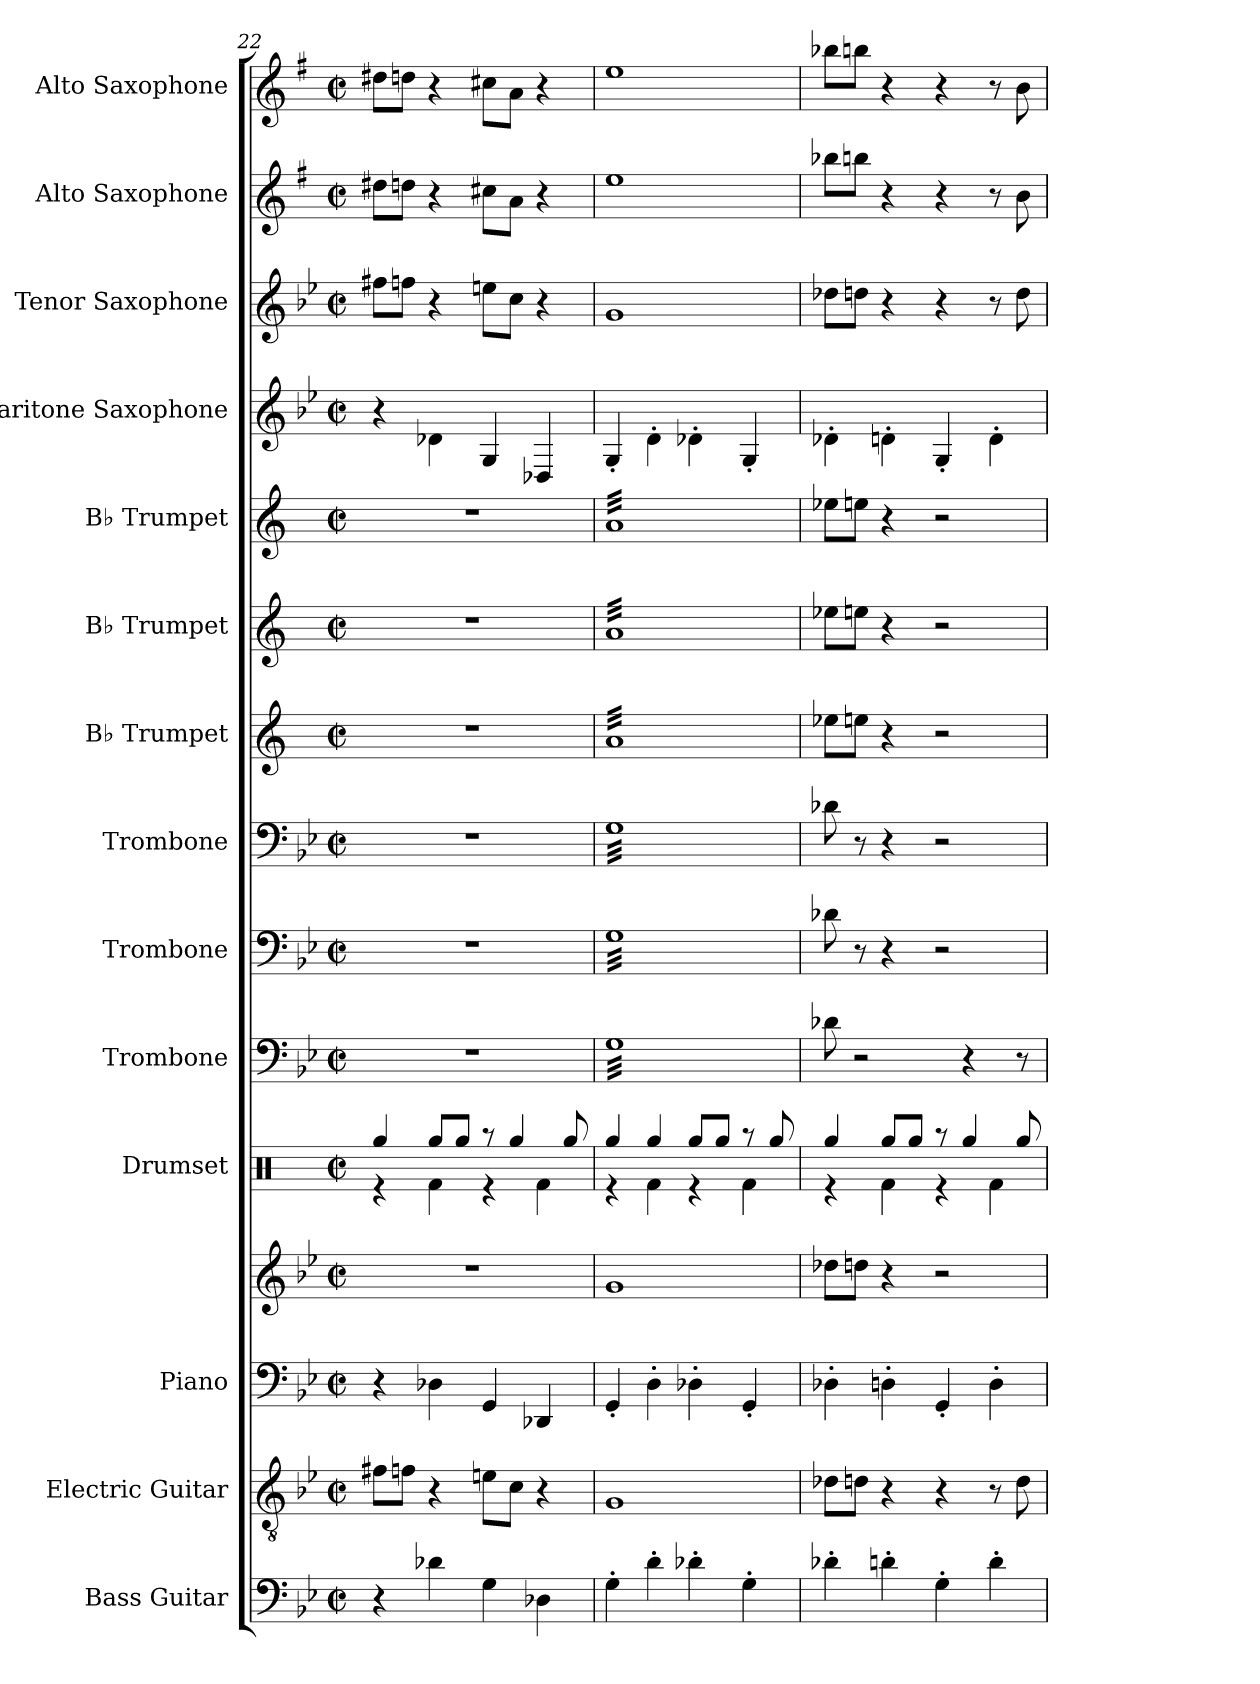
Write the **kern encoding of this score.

**kern	**kern	**kern	**kern	**kern	**kern	**kern	**kern	**kern	**kern	**kern	**kern	**kern	**kern	**kern
*part14	*part13	*part12	*part12	*part11	*part10	*part9	*part8	*part7	*part6	*part5	*part4	*part3	*part2	*part1
*staff15	*staff14	*staff13	*staff12	*staff11	*staff10	*staff9	*staff8	*staff7	*staff6	*staff5	*staff4	*staff3	*staff2	*staff1
*I"Bass Guitar	*I"Electric Guitar	*I"Piano	*	*I"Drumset	*I"Trombone	*I"Trombone	*I"Trombone	*I"B♭ Trumpet	*I"B♭ Trumpet	*I"B♭ Trumpet	*I"Baritone Saxophone	*I"Tenor Saxophone	*I"Alto Saxophone	*I"Alto Saxophone
*I'B. Guit.	*I'El. Guit.	*I'Pno.	*	*I'Drs.	*I'Tbn.	*I'Tbn.	*I'Tbn.	*I'B♭ Tpt.	*I'B♭ Tpt.	*I'B♭ Tpt.	*I'Bar. Sax.	*I'T. Sax.	*I'A. Sax.	*I'A. Sax.
*clefF4	*clefGv2	*clefF4	*clefG2	*clefX	*clefF4	*clefF4	*clefF4	*clefG2	*clefG2	*clefG2	*clefG2	*clefG2	*clefG2	*clefG2
*ITrd7c12	*	*	*	*	*	*	*	*ITrd1c2	*ITrd1c2	*ITrd1c2	*ITrd12c21	*ITrd8c14	*ITrd5c9	*ITrd5c9
*k[b-e-]	*k[b-e-]	*k[b-e-]	*k[b-e-]	*k[]	*k[b-e-]	*k[b-e-]	*k[b-e-]	*k[b-e-]	*k[b-e-]	*k[b-e-]	*k[b-e-]	*k[b-e-]	*k[b-e-]	*k[b-e-]
*M2/2	*M2/2	*M2/2	*M2/2	*M2/2	*M2/2	*M2/2	*M2/2	*M2/2	*M2/2	*M2/2	*M2/2	*M2/2	*M2/2	*M2/2
*met(c|)	*met(c|)	*met(c|)	*met(c|)	*met(c|)	*met(c|)	*met(c|)	*met(c|)	*met(c|)	*met(c|)	*met(c|)	*met(c|)	*met(c|)	*met(c|)	*met(c|)
=22	=22	=22	=22	=22	=22	=22	=22	=22	=22	=22	=22	=22	=22	=22
*	*	*	*	*^	*	*	*	*	*	*	*	*	*	*
4r	8f#X\L	4r	1r	4Rgg/	4r	1r	1r	1r	1r	1r	1r	4r	8f#X\L	8f#X\L	8f#X\L
.	8fn\J	.	.	.	.	.	.	.	.	.	.	.	8fn\J	8fn\J	8fn\J
4D-X\	4r	4D-X\	.	8Rgg/L	4Rf\	.	.	.	.	.	.	4D-X\	4r	4r	4r
.	.	.	.	8Rgg/J	.	.	.	.	.	.	.	.	.	.	.
4GG\	8en\L	4GG/	.	8r	4r	.	.	.	.	.	.	4GG/	8en\L	8en\L	8en\L
.	8c\J	.	.	4Rgg/	.	.	.	.	.	.	.	.	8c\J	8c\J	8c\J
4DD-X\	4r	4DD-X/	.	.	4Rf\	.	.	.	.	.	.	4DD-X/	4r	4r	4r
.	.	.	.	8Rgg/	.	.	.	.	.	.	.	.	.	.	.
=23	=23	=23	=23	=23	=23	=23	=23	=23	=23	=23	=23	=23	=23	=23	=23
!	!	!	!	!	!	!	!	!	!	!	!LO:TX:a:t=flutter tongue	!	!	!	!
!	!	!	!	!	!	!	!	!	!	!LO:TX:a:t=flutter tongue	!	!	!	!	!
!	!	!	!	!	!	!	!	!	!LO:TX:a:t=flutter tongue	!	!	!	!	!	!
!	!	!	!	!	!	!	!	!LO:TX:a:t=flutter tongue	!	!	!	!	!	!	!
!	!	!	!	!	!	!	!LO:TX:a:t=flutter tongue	!	!	!	!	!	!	!	!
!	!	!	!	!	!	!LO:TX:a:t=flutter tongue	!	!	!	!	!	!	!	!	!
*	*	*	*	*	*	*tremolo	*	*	*	*	*	*	*	*	*
*	*	*	*	*	*	*	*tremolo	*	*	*	*	*	*	*	*
*	*	*	*	*	*	*	*	*tremolo	*	*	*	*	*	*	*
*	*	*	*	*	*	*	*	*	*tremolo	*	*	*	*	*	*
*	*	*	*	*	*	*	*	*	*	*tremolo	*	*	*	*	*
*	*	*	*	*	*	*	*	*	*	*	*tremolo	*	*	*	*
4GG'\	1G	4GG'/	1g	4Rgg/	4r	32GLLL	32GLLL	32GLLL	32gLLL	32gLLL	32gLLL	4GG'/	1G	1g	1g
.	.	.	.	.	.	32G	32G	32G	32g	32g	32g	.	.	.	.
.	.	.	.	.	.	32G	32G	32G	32g	32g	32g	.	.	.	.
.	.	.	.	.	.	32G	32G	32G	32g	32g	32g	.	.	.	.
.	.	.	.	.	.	32G	32G	32G	32g	32g	32g	.	.	.	.
.	.	.	.	.	.	32G	32G	32G	32g	32g	32g	.	.	.	.
.	.	.	.	.	.	32G	32G	32G	32g	32g	32g	.	.	.	.
.	.	.	.	.	.	32G	32G	32G	32g	32g	32g	.	.	.	.
4D'\	.	4D'\	.	4Rgg/	4Rf\	32G	32G	32G	32g	32g	32g	4D'\	.	.	.
.	.	.	.	.	.	32G	32G	32G	32g	32g	32g	.	.	.	.
.	.	.	.	.	.	32G	32G	32G	32g	32g	32g	.	.	.	.
.	.	.	.	.	.	32G	32G	32G	32g	32g	32g	.	.	.	.
.	.	.	.	.	.	32G	32G	32G	32g	32g	32g	.	.	.	.
.	.	.	.	.	.	32G	32G	32G	32g	32g	32g	.	.	.	.
.	.	.	.	.	.	32G	32G	32G	32g	32g	32g	.	.	.	.
.	.	.	.	.	.	32G	32G	32G	32g	32g	32g	.	.	.	.
4D-X'\	.	4D-X'\	.	8Rgg/L	4r	32G	32G	32G	32g	32g	32g	4D-X'\	.	.	.
.	.	.	.	.	.	32G	32G	32G	32g	32g	32g	.	.	.	.
.	.	.	.	.	.	32G	32G	32G	32g	32g	32g	.	.	.	.
.	.	.	.	.	.	32G	32G	32G	32g	32g	32g	.	.	.	.
.	.	.	.	8Rgg/J	.	32G	32G	32G	32g	32g	32g	.	.	.	.
.	.	.	.	.	.	32G	32G	32G	32g	32g	32g	.	.	.	.
.	.	.	.	.	.	32G	32G	32G	32g	32g	32g	.	.	.	.
.	.	.	.	.	.	32G	32G	32G	32g	32g	32g	.	.	.	.
4GG'\	.	4GG'/	.	8r	4Rf\	32G	32G	32G	32g	32g	32g	4GG'/	.	.	.
.	.	.	.	.	.	32G	32G	32G	32g	32g	32g	.	.	.	.
.	.	.	.	.	.	32G	32G	32G	32g	32g	32g	.	.	.	.
.	.	.	.	.	.	32G	32G	32G	32g	32g	32g	.	.	.	.
.	.	.	.	8Rgg/	.	32G	32G	32G	32g	32g	32g	.	.	.	.
.	.	.	.	.	.	32G	32G	32G	32g	32g	32g	.	.	.	.
.	.	.	.	.	.	32G	32G	32G	32g	32g	32g	.	.	.	.
.	.	.	.	.	.	32GJJJ	32GJJJ	32GJJJ	32gJJJ	32gJJJ	32gJJJ	.	.	.	.
*	*	*	*	*	*	*	*	*	*	*	*Xtremolo	*	*	*	*
*	*	*	*	*	*	*	*	*	*	*Xtremolo	*	*	*	*	*
*	*	*	*	*	*	*	*	*	*Xtremolo	*	*	*	*	*	*
*	*	*	*	*	*	*	*	*Xtremolo	*	*	*	*	*	*	*
*	*	*	*	*	*	*	*Xtremolo	*	*	*	*	*	*	*	*
*	*	*	*	*	*	*Xtremolo	*	*	*	*	*	*	*	*	*
!!LO:PB:g=z
=24	=24	=24	=24	=24	=24	=24	=24	=24	=24	=24	=24	=24	=24	=24	=24
4D-X'\	8d-X\L	4D-X'\	8dd-X\L	4Rgg/	4r	8d-X\	8d-X\	8d-X\	8dd-X\L	8dd-X\L	8dd-X\L	4D-X'\	8d-X\L	8dd-X\L	8dd-X\L
.	8dn\J	.	8ddn\J	.	.	2r	8r	8r	8ddn\J	8ddn\J	8ddn\J	.	8dn\J	8ddn\J	8ddn\J
4Dn'\	4r	4Dn'\	4r	8Rgg/L	4Rf\	.	4r	4r	4r	4r	4r	4Dn'\	4r	4r	4r
.	.	.	.	8Rgg/J	.	.	.	.	.	.	.	.	.	.	.
4GG'\	4r	4GG'/	2r	8r	4r	.	2r	2r	2r	2r	2r	4GG'/	4r	4r	4r
.	.	.	.	4Rgg/	.	4r	.	.	.	.	.	.	.	.	.
4D'\	8r	4D'\	.	.	4Rf\	.	.	.	.	.	.	4D'\	8r	8r	8r
.	8d\	.	.	8Rgg/	.	8r	.	.	.	.	.	.	8d\	8d\	8d\
*	*	*	*	*v	*v	*	*	*	*	*	*	*	*	*	*
=	=	=	=	=	=	=	=	=	=	=	=	=	=	=
*-	*-	*-	*-	*-	*-	*-	*-	*-	*-	*-	*-	*-	*-	*-
